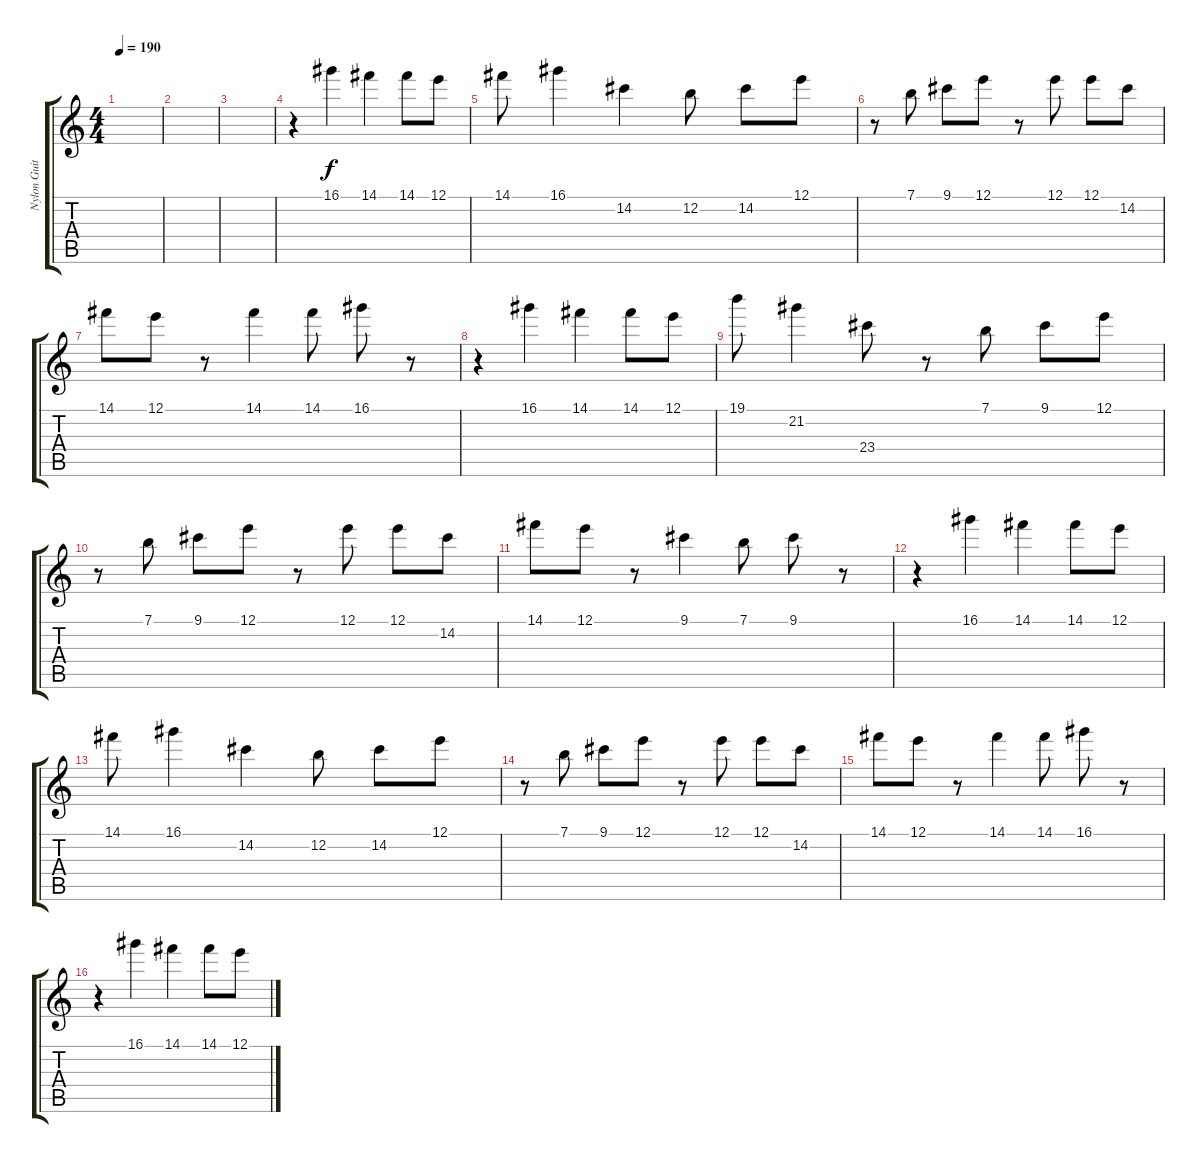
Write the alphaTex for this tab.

\track ("Nylon Guitar" "Nylon Guit") {instrument distortionguitar}
\staff {score tabs}
\tuning (E4 B3 G3 D3 A2 E2) {hide}
\ts (4 4)
\tempo 190
\clef g2
\ks c
|
|
|
r.4 16.1.4 14.1.4 14.1.8 12.1.8 |
14.1.8 16.1.4 14.2.4 12.2.8 14.2.8 12.1.8 |
r.8 7.1.8 9.1.8 12.1.8 r.8 12.1.8 12.1.8 14.2.8 |
14.1.8 12.1.8 r.8 14.1.4 14.1.8 16.1.8 r.8 |
r.4 16.1.4 14.1.4 14.1.8 12.1.8 |
19.1.8 21.2.4 23.4.8 r.8 7.1.8 9.1.8 12.1.8 |
r.8 7.1.8 9.1.8 12.1.8 r.8 12.1.8 12.1.8 14.2.8 |
14.1.8 12.1.8 r.8 9.1.4 7.1.8 9.1.8 r.8 |
r.4 16.1.4 14.1.4 14.1.8 12.1.8 |
14.1.8 16.1.4 14.2.4 12.2.8 14.2.8 12.1.8 |
r.8 7.1.8 9.1.8 12.1.8 r.8 12.1.8 12.1.8 14.2.8 |
14.1.8 12.1.8 r.8 14.1.4 14.1.8 16.1.8 r.8 |
r.4 16.1.4 14.1.4 14.1.8 12.1.8
